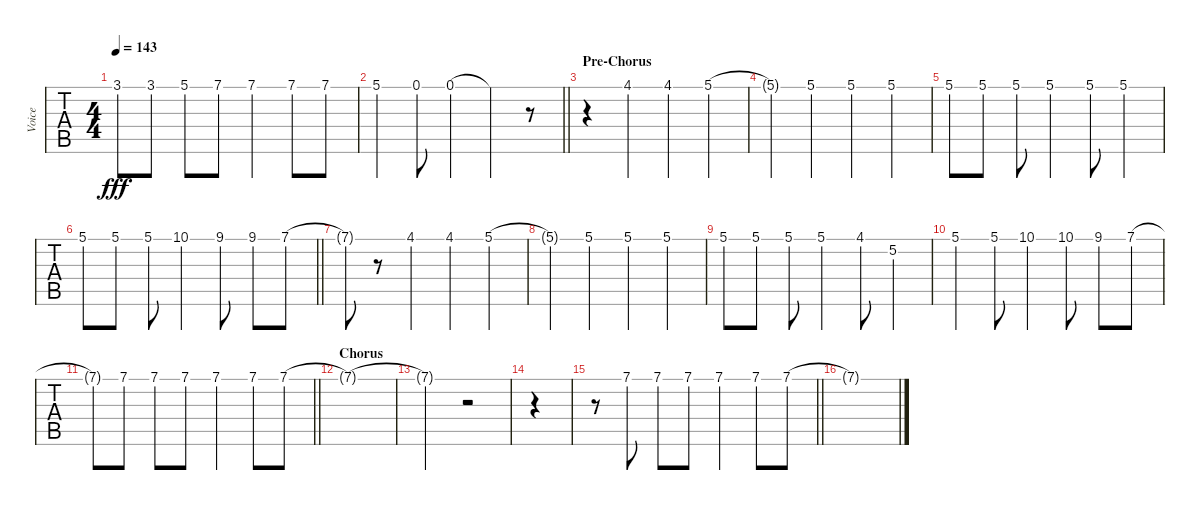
\track ("Voice" "Voice") {instrument lead3calliope}
\staff {tabs}
\tuning (F4 C4 Ab3 Eb3 Bb2 F2) {hide}
\ts (4 4)
\tempo 143
\clef g2
\ks c
3.1{t}.8{dy fff} 3.1.8 5.1.8 7.1.8 7.1.4 7.1.8 7.1.8 |
\barLineRight lightlight
5.1.4 0.1.8 0.1.4 0.1{t}.4 r.8 |
\section ("" "Pre-Chorus")
r.4 4.1.4 4.1.4 5.1.4 |
5.1{t}.4 5.1.4 5.1.4 5.1.4 |
5.1.8 5.1.8 5.1.8 5.1.4 5.1.8 5.1.4 |
\barLineRight lightlight
5.1.8 5.1.8 5.1.8 10.1.4 9.1.8 9.1.8 7.1.8 |
7.1{t}.8 r.8 4.1.4 4.1.4 5.1.4 |
5.1{t}.4 5.1.4 5.1.4 5.1.4 |
5.1.8 5.1.8 5.1.8 5.1.4 4.1.8 5.2.4 |
5.1.4 5.1.8 10.1.4 10.1.8 9.1.8 7.1.8 |
\barLineRight lightlight
7.1{t}.8 7.1.8 7.1.8 7.1.8 7.1.4 7.1.8 7.1.8 |
\section ("" "Chorus")
7.1{t}.1 |
7.1{t}.2 r.2 |
|
\barLineRight lightlight
r.8 7.1.8 7.1.8 7.1.8 7.1.4 7.1.8 7.1.8 |
7.1{t}.1
